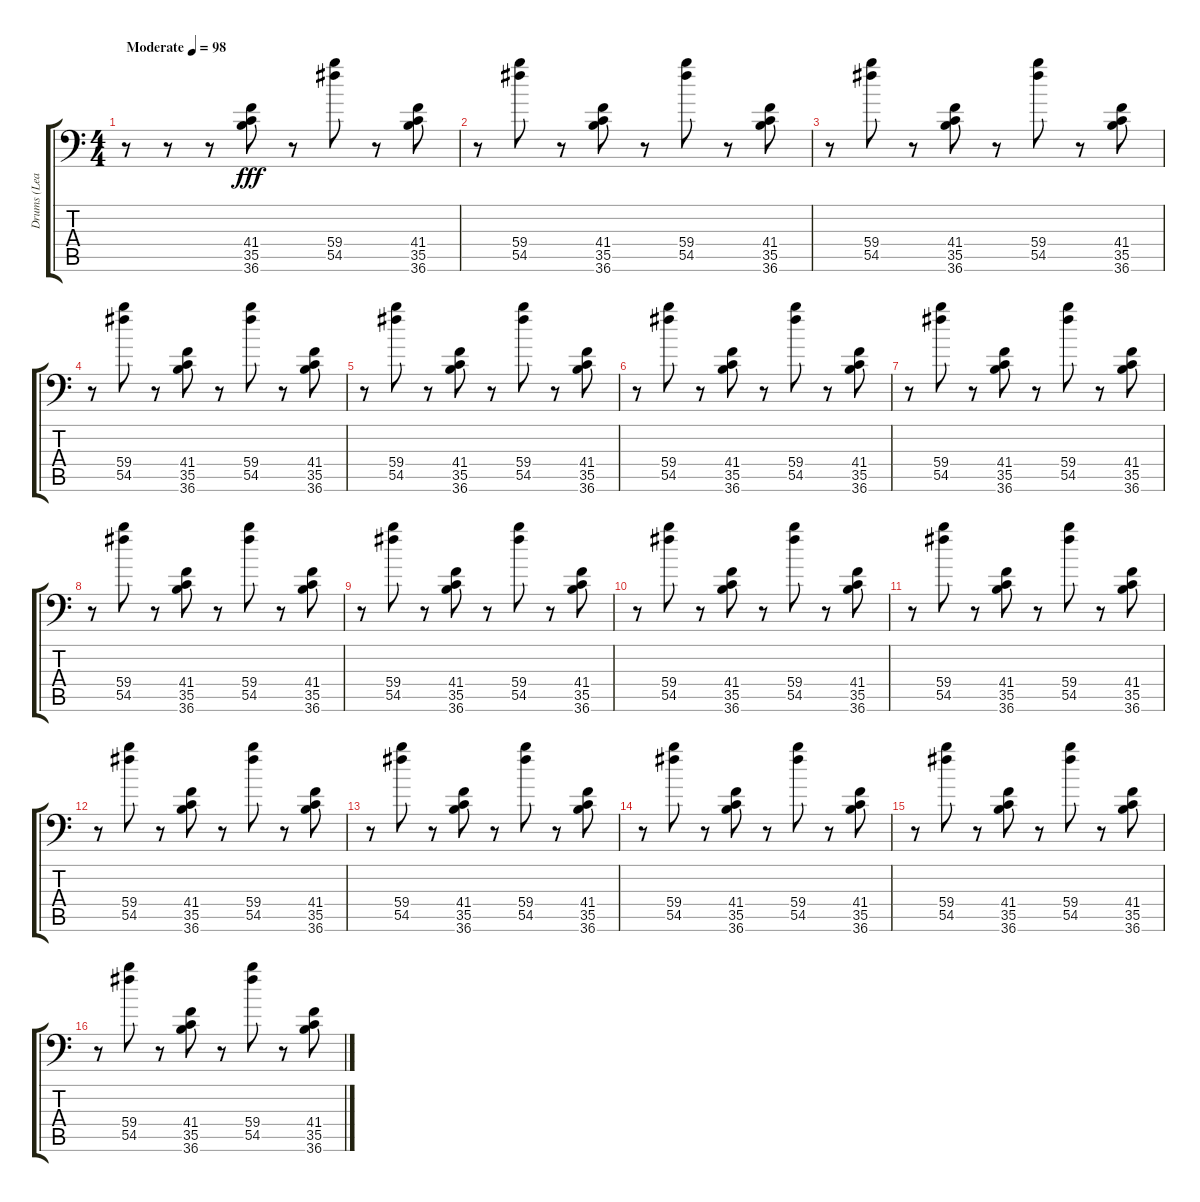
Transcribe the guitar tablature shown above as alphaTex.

\track ("Drums (Leah Shapiro)" "Drums (Lea") {instrument acousticgrandpiano}
\staff {score tabs}
\tuning (C-1 C-1 C-1 C-1 C-1 C-1) {hide}
\ts (4 4)
\tempo (98 "Moderate")
\clef f4
\ks c
r.8{dy fff instrument acousticgrandpiano} r.8 r.8 (41.4 35.5 36.6).8 r.8 (59.4 54.5).8 r.8 (41.4 35.5 36.6).8 |
r.8 (59.4 54.5).8 r.8 (41.4 35.5 36.6).8 r.8 (59.4 54.5).8 r.8 (41.4 35.5 36.6).8 |
r.8 (59.4 54.5).8 r.8 (41.4 35.5 36.6).8 r.8 (59.4 54.5).8 r.8 (41.4 35.5 36.6).8 |
r.8 (59.4 54.5).8 r.8 (41.4 35.5 36.6).8 r.8 (59.4 54.5).8 r.8 (41.4 35.5 36.6).8 |
r.8 (59.4 54.5).8 r.8 (41.4 35.5 36.6).8 r.8 (59.4 54.5).8 r.8 (41.4 35.5 36.6).8 |
r.8 (59.4 54.5).8 r.8 (41.4 35.5 36.6).8 r.8 (59.4 54.5).8 r.8 (41.4 35.5 36.6).8 |
r.8 (59.4 54.5).8 r.8 (41.4 35.5 36.6).8 r.8 (59.4 54.5).8 r.8 (41.4 35.5 36.6).8 |
r.8 (59.4 54.5).8 r.8 (41.4 35.5 36.6).8 r.8 (59.4 54.5).8 r.8 (41.4 35.5 36.6).8 |
r.8 (59.4 54.5).8 r.8 (41.4 35.5 36.6).8 r.8 (59.4 54.5).8 r.8 (41.4 35.5 36.6).8 |
r.8 (59.4 54.5).8 r.8 (41.4 35.5 36.6).8 r.8 (59.4 54.5).8 r.8 (41.4 35.5 36.6).8 |
r.8 (59.4 54.5).8 r.8 (41.4 35.5 36.6).8 r.8 (59.4 54.5).8 r.8 (41.4 35.5 36.6).8 |
r.8 (59.4 54.5).8 r.8 (41.4 35.5 36.6).8 r.8 (59.4 54.5).8 r.8 (41.4 35.5 36.6).8 |
r.8 (59.4 54.5).8 r.8 (41.4 35.5 36.6).8 r.8 (59.4 54.5).8 r.8 (41.4 35.5 36.6).8 |
r.8 (59.4 54.5).8 r.8 (41.4 35.5 36.6).8 r.8 (59.4 54.5).8 r.8 (41.4 35.5 36.6).8 |
r.8 (59.4 54.5).8 r.8 (41.4 35.5 36.6).8 r.8 (59.4 54.5).8 r.8 (41.4 35.5 36.6).8 |
r.8 (59.4 54.5).8 r.8 (41.4 35.5 36.6).8 r.8 (59.4 54.5).8 r.8 (41.4 35.5 36.6).8
